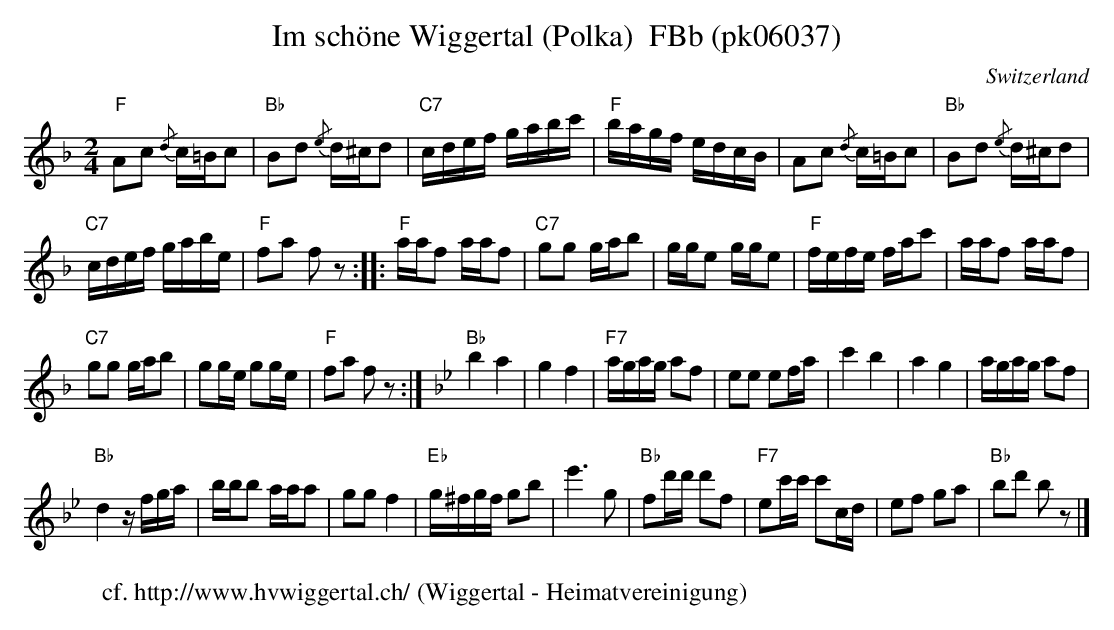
X:1
T: Im schöne Wiggertal (Polka)  FBb (pk06037)
O:Switzerland
M:2/4
L:1/16
K:F major
"F"A2c2 {/d}c=Bc2 | "Bb"B2d2 {/e}d^cd2 | "C7"cdef gabc' | "F"bagf edcB | A2c2 {/d}c=Bc2 | "Bb"B2d2 {/e}d^cd2 |
"C7"cdef gabe | "F"f2a2 f2z2 :: "F"aaf2 aaf2 | "C7"g2g2 gab2 | gge2 gge2 | "F"fefe fac'2 | aaf2 aaf2 |
"C7"g2g2 gab2 | g2ge g2ge | "F"f2a2 f2z2 :| [K:Bb] "Bb"b4a4 | g4f4 | "F7"agag a2f2 | e2e2 e2fa | c'4b4 | a4g4 | agag a2f2 |
"Bb"d4zfga | bbb2 aaa2 | g2g2f4 | "Eb"g^fgf g2b2 | e'6g2 | "Bb"f2d'd' d'2f2 | "F7"e2c'c' c'2cd | e2f2 g2a2 | "Bb"b2d'2 b2z2 |]
W: cf. http://www.hvwiggertal.ch/ (Wiggertal - Heimatvereinigung)
